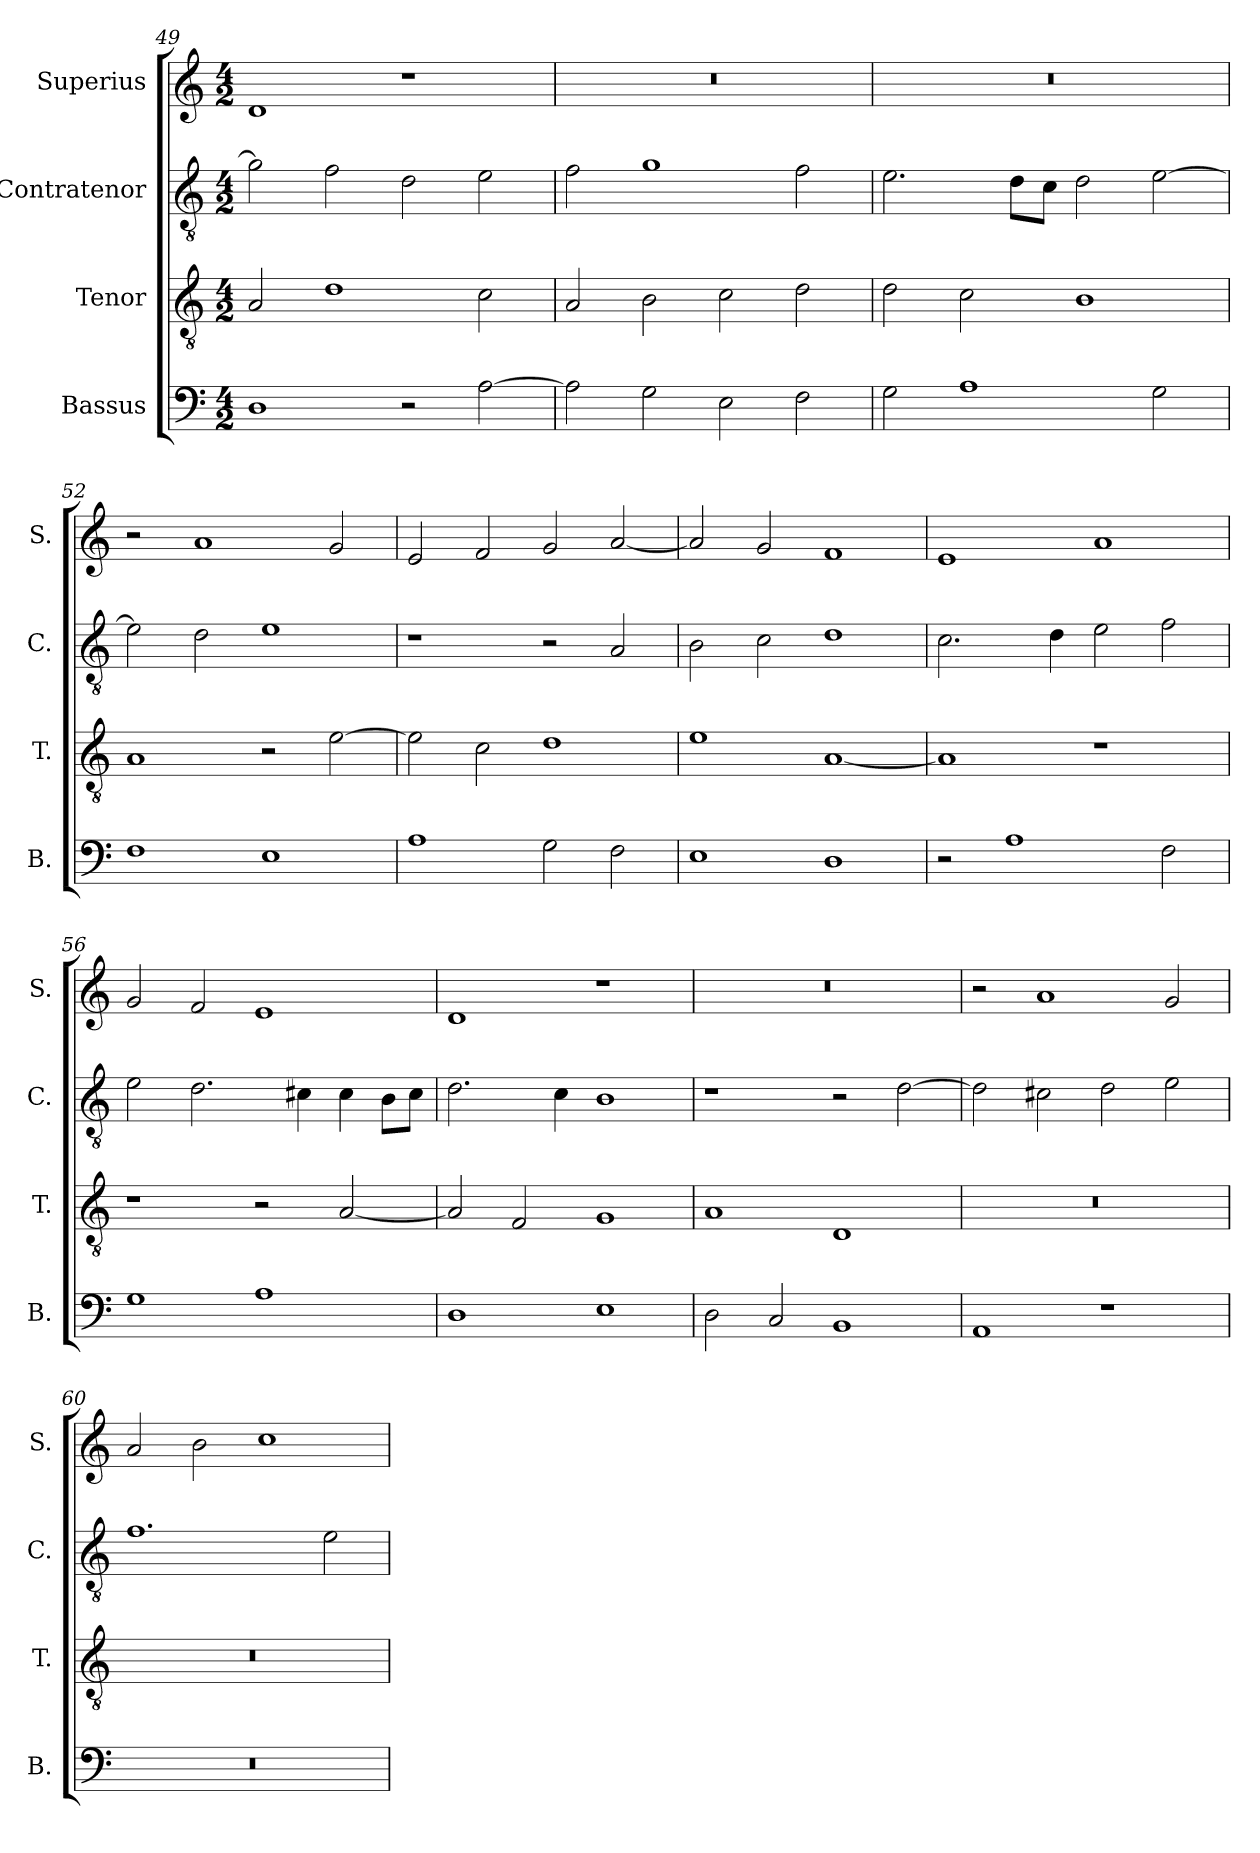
**kern	**kern	**kern	**kern
*part4	*part3	*part2	*part1
*staff4	*staff3	*staff2	*staff1
*I"Bassus	*I"Tenor	*I"Contratenor	*I"Superius
*I'B.	*I'T.	*I'C.	*I'S.
*clefF4	*clefGv2	*clefGv2	*clefG2
*k[]	*k[]	*k[]	*k[]
*M4/2	*M4/2	*M4/2	*M4/2
=49	=49	=49	=49
1D	2A/	2g\]	1d
.	1d	2f\	.
2r	.	2d\	1r
[2A\	2c\	2e\	.
=50	=50	=50	=50
2A\]	2A/	2f\	0r
2G\	2B\	1g	.
2E\	2c\	.	.
2F\	2d\	2f\	.
!!LO:LB:g=z
=51	=51	=51	=51
2G\	2d\	2.e\	0r
1A	2c\	.	.
.	.	8d\L	.
.	.	8c\J	.
.	1B	2d\	.
2G\	.	[2e\	.
=52	=52	=52	=52
1F	1A	2e\]	2r
.	.	2d\	1a
1E	2r	1e	.
.	[2e\	.	2g/
=53	=53	=53	=53
1A	2e\]	1r	2e/
.	2c\	.	2f/
2G\	1d	2r	2g/
2F\	.	2A/	[2a/
=54	=54	=54	=54
1E	1e	2B\	2a/]
.	.	2c\	2g/
1D	[1A	1d	1f
=55	=55	=55	=55
2r	1A]	2.c\	1e
1A	.	.	.
.	.	4d\	.
.	1r	2e\	1a
2F\	.	2f\	.
!!LO:LB:g=z
=56	=56	=56	=56
1G	1r	2e\	2g/
.	.	2.d\	2f/
1A	2r	.	1e
.	.	4c#X\	.
.	[2A/	4c#\	.
.	.	8B\L	.
.	.	8c#\J	.
=57	=57	=57	=57
1D	2A/]	2.d\	1d
.	2F/	.	.
.	.	4c\	.
1E	1G	1B	1r
=58	=58	=58	=58
2D\	1A	1r	0r
2C/	.	.	.
1BB	1D	2r	.
.	.	[2d\	.
=59	=59	=59	=59
1AA	0r	2d\]	2r
.	.	2c#X\	1a
1r	.	2d\	.
.	.	2e\	2g/
=60	=60	=60	=60
0r	0r	1.f	2a/
.	.	.	2b\
.	.	.	1cc
.	.	2e\	.
=	=	=	=
*-	*-	*-	*-
